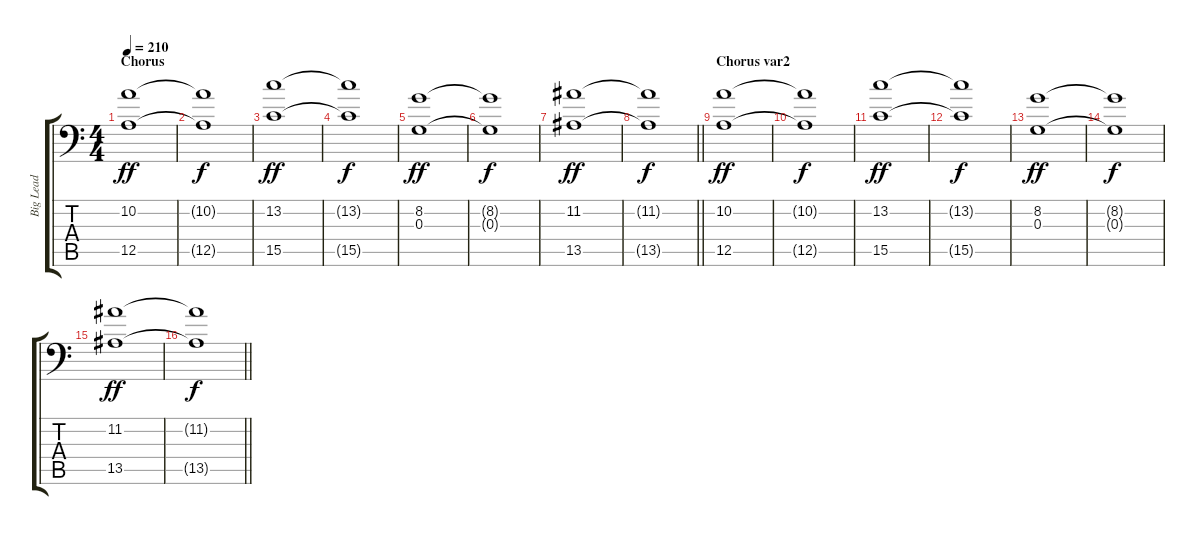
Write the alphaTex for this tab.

\track ("Big Lead" "Big Lead") {instrument lead2sawtooth}
\staff {score tabs}
\tuning (B8 B3 G3 D3 A2 C-1) {hide}
\ts (4 4)
\section ("" "Chorus")
\tempo 210
\clef f4
\ks c
(10.2 12.5).1{dy ff} |
(10.2{t} 12.5{t}).1{dy f} |
(13.2 15.5).1{dy ff} |
(13.2{t} 15.5{t}).1{dy f} |
(8.2 0.3).1{dy ff} |
(8.2{t} 0.3{t}).1{dy f} |
(11.2 13.5).1{dy ff} |
\barLineRight lightlight
(11.2{t} 13.5{t}).1{dy f} |
\section ("" "Chorus var2")
(10.2 12.5).1{dy ff} |
(10.2{t} 12.5{t}).1{dy f} |
(13.2 15.5).1{dy ff} |
(13.2{t} 15.5{t}).1{dy f} |
(8.2 0.3).1{dy ff} |
(8.2{t} 0.3{t}).1{dy f} |
(11.2 13.5).1{dy ff} |
\barLineRight lightlight
(11.2{t} 13.5{t}).1{dy f}
